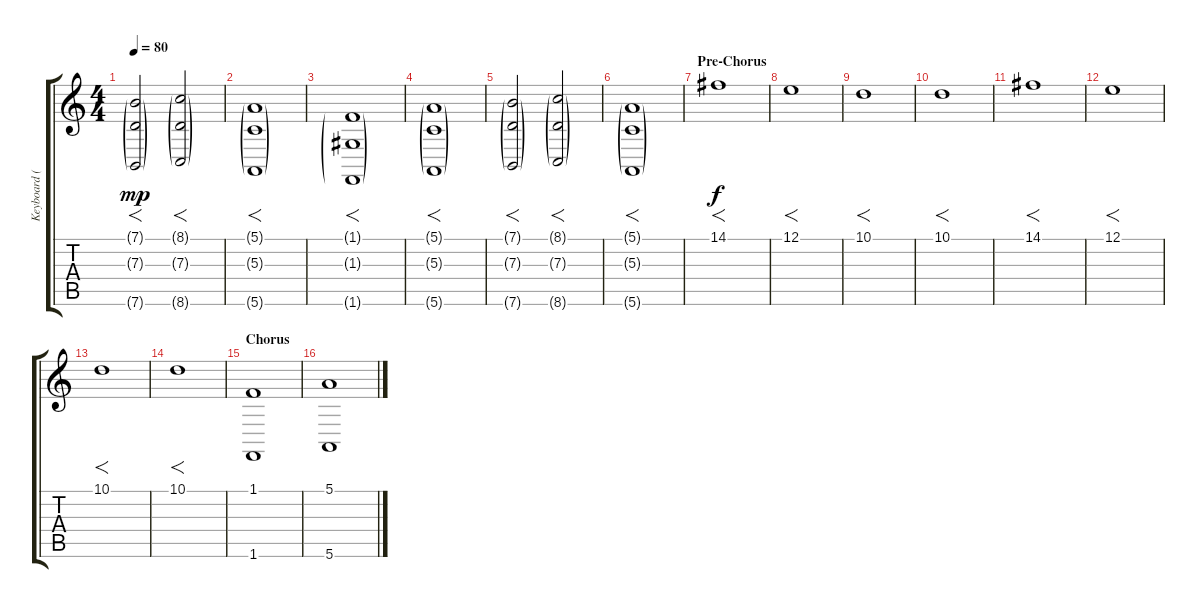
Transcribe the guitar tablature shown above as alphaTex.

\track ("Keyboard (Madonna Wayne Gacy)" "Keyboard (") {instrument stringensemble1}
\staff {score tabs}
\tuning (E4 B3 G3 D3 A2 E2) {hide}
\ts (4 4)
\tempo 80
\clef g2
\ks c
(7.1{g} 7.3{g} 7.6{g}).2{f dy mp} (8.1{g} 7.3{g} 8.6{g}).2{f} |
(5.1{g} 5.3{g} 5.6{g}).1{f} |
(1.1{g} 1.3{g} 1.6{g}).1{f} |
(5.1{g} 5.3{g} 5.6{g}).1{f} |
(7.1{g} 7.3{g} 7.6{g}).2{f} (8.1{g} 7.3{g} 8.6{g}).2{f} |
(5.1{g} 5.3{g} 5.6{g}).1{f} |
\section ("" "Pre-Chorus")
14.1.1{f dy f volume 15} |
12.1.1{f} |
10.1.1{f} |
10.1.1{f} |
14.1.1{f} |
12.1.1{f} |
10.1.1{f} |
10.1.1{f} |
\section ("" "Chorus")
(1.1 1.6).1 |
(5.1 5.6).1
